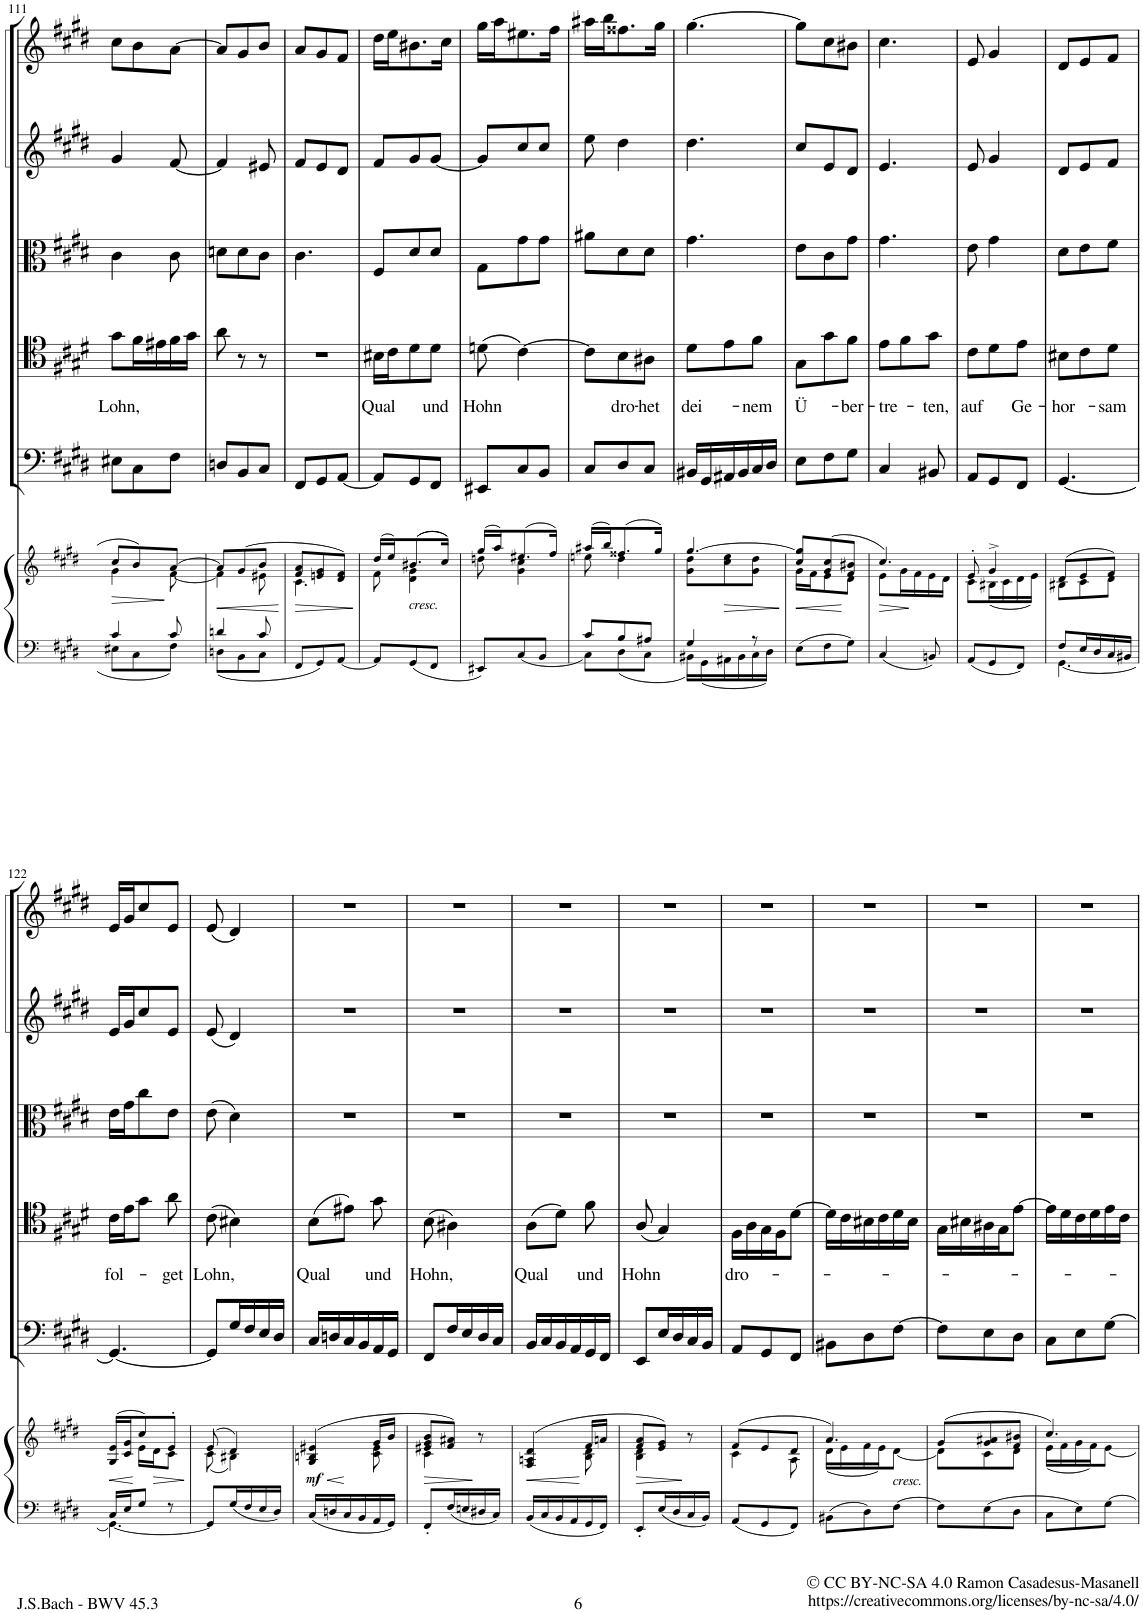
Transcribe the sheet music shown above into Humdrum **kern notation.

**kern	**kern	**dynam	**kern	**kern	**text	**kern	**kern	**kern
*part6	*part6	*part6	*part5	*part4	*part4	*part3	*part2	*part1
*staff7	*staff6	*staff6/7	*staff5	*staff4	*staff4	*staff3	*staff2	*staff1
*I"Piano reduction	*	*	*I"Continuo	*I"Tenore	*	*I"Viola	*I"Violino II	*I"Violino I
*I'Pno	*	*	*	*	*	*	*	*
!!LO:PB:g=z
*clefF4	*clefG2	*	*clefF4	*clefC4	*	*clefC3	*clefG2	*clefG2
*k[f#c#g#d#]	*k[f#c#g#d#]	*	*k[f#c#g#d#]	*k[f#c#g#d#]	*	*k[f#c#g#d#]	*k[f#c#g#d#]	*k[f#c#g#d#]
*M3/8	*M3/8	*	*M3/8	*M3/8	*	*M3/8	*M3/8	*M3/8
=111	=111	=111	=111	=111	=111	=111	=111	=111
*^	*	*	*	*	*	*	*	*
!	!	!	!LO:HP:b	!	!	!LO:LY:b	!	!	!
*	*	*^	*	*	*	*	*	*	*
4c#/	8E#X\L	8cc#/L	4g#\	>	8E#X\L	8g#\L	Lohn,	4c#\	4g#/	8cc#\L
.	8C#\	8b/	.	.	8C#\	16f#\L	.	.	.	8b\
.	.	.	.	.	.	16e#X\	.	.	.	.
8c#/	8F#\J	[8a/J	[8f#\	.	8F#\J	16f#\	.	8c#\	[8f#/	[8a\J
.	.	.	.	.	.	16g#\JJ	.	.	.	.
=112	=112	=112	=112	=112	=112	=112	=112	=112	=112	=112
!	!	!	!	!LO:HP:b	!	!	!	!	!	!
4dn/	8Dn\L	8a/L]	4f#\]	<	8Dn/L	8a\	.	8dn\L	4f#/]	8a/L]
.	8BB\	(8g#/	.	.	8BB/	8r	.	8d\	.	8g#/
8c#/	8C#\J	8b/J	8e#X\	.	8C#/J	8r	.	8c#\J	8e#X/	8b/J
*v	*v	*	*	*	*	*	*	*	*	*
*	*v	*v	*	*	*	*	*	*	*
.	.	]	.	.	.	.	.	.
=113	=113	=113	=113	=113	=113	=113	=113	=113
!	!	!LO:HP:b	!	!	!	!	!	!
*	*^	*	*	*	*	*	*	*
8FF#/L	8f#/ 8a/L	4.c#\	>	8FF#/L	4.r	.	4.c#\	8f#/L	8a/L
8GG#/	8en/ 8g#/	.	.	8GG#/	.	.	.	8e/	8g#/
[8AA/J	8d#/ 8f#/J)	.	.	[8AA/J	.	.	.	8d#/J	8f#/J
*	*v	*v	*	*	*	*	*	*	*
.	.	[	.	.	.	.	.	.
=114	=114	=114	=114	=114	=114	=114	=114	=114
*	*^	*	*	*	*	*	*	*
!	!	!	!	!	!	!LO:LY:b	!	!	!
8AA/L]	(16dd#/LL	8f#\	.	8AA/L]	16B#X\LL	Qual	8F#/L	8f#/L	16dd#\LL
.	16ee/J)	.	.	.	16c#\J	.	.	.	16ee\J
!	!LO:TX:b:i:t=cresc.	!	!	!	!	!	!	!	!
8GG#/	((8.b#X/	4d#\ 4g#\	.	8GG#/	8d#\	.	8d#/	8g#/	8.b#X\
!	!	!	!	!	!	!LO:LY:b	!	!	!
8FF#/J	.	.	.	8FF#/J	8d#\J	und	8d#/J	[8g#/J	.
.	16cc#/Jk))	.	.	.	.	.	.	.	16cc#\Jk
=115	=115	=115	=115	=115	=115	=115	=115	=115	=115
!	!	!	!	!	!	!LO:LY:b	!	!	!
8EE#X/L	(16gg#/LL	8ddn\	.	8EE#X/L	(8dn\	Hohn	8G#\L	8g#/L]	16gg#\LL
.	16aa/J)	.	.	.	.	.	.	.	16aa\J
8C#/	(8.ee#X/	4g#\ 4cc#\	.	8C#/	[4c#\)	.	8g#\	8cc#/	8.ee#X\
8BB/J	.	.	.	8BB/J	.	.	8g#\J	8cc#/J	.
.	16ff#/Jk)	.	.	.	.	.	.	.	16ff#\Jk
=116	=116	=116	=116	=116	=116	=116	=116	=116	=116
*^	*	*	*	*	*	*	*	*	*
8c#/L	8C#\L	(16aa#X/LL	8een\	.	8C#/L	8c#\L]	.	8a#X\L	8ee\	16aa#X\LL
.	.	16bb/J)	.	.	.	.	.	.	.	16bb\J
!	!	!	!	!	!	!	!LO:LY:b	!	!	!
8B/	8D#\	(8.ff##X/	4dd#\	.	8D#/	8B\	dro-	8d#\	4dd#\	8.ff##X\
!	!	!	!	!	!	!	!LO:LY:b	!	!	!
8A#X/J	8C#\J	.	.	.	8C#/J	8A#X\J	het	8d#\J	.	.
.	.	16gg#/Jk)	.	.	.	.	.	.	.	16gg#\Jk
=117	=117	=117	=117	=117	=117	=117	=117	=117	=117	=117
!	!	!	!	!	!	!	!LO:LY:b	!	!	!
4G#/	16BB#X\LL	[4.gg#/	8g#\ 8dd#\L	.	16BB#X/LL	8d#\L	dei	4.g#\	4.dd#\	[4.gg#\
.	16GG#\	.	.	.	16GG#/	.	.	.	.	.
!	!	!	!	!LO:HP:b	!	!	!	!	!	!
.	16AA#X\	.	8cc#\ 8ee\	>	16AA#X/	8e\	.	.	.	.
.	16BB#\	.	.	.	16BB#/	.	.	.	.	.
!	!	!	!	!	!	!	!LO:LY:b	!	!	!
8r	16C#\	.	8g#\ 8dd#\J	.	16C#/	8f#\J	nem	.	.	.
.	16D#\JJ	.	.	.	16D#/JJ	.	.	.	.	.
*v	*v	*	*	*	*	*	*	*	*	*
*	*v	*v	*	*	*	*	*	*	*
.	.	]	.	.	.	.	.	.
=118	=118	=118	=118	=118	=118	=118	=118	=118
!	!	!LO:HP:b	!	!	!LO:LY:b	!	!	!
*	*^	*	*	*	*	*	*	*
8E\L	8cc#/ 8gg#/]L	16g#\LL	<	8E\L	8G#\L	Ü	8e\L	8cc#/L	8gg#\L]
.	.	16f#\J	.	.	.	.	.	.	.
8F#\	(8g#/ 8cc#/	8e\	.	8F#\	8g#\	.	8c#\	8e/	8cc#\
!	!	!	!	!	!	!LO:LY:b	!	!	!
8G#\J	8f#/ 8b#X/J	8d#\J	]	8G#\J	8f#\J	ber-	8g#\J	8d#/J	8b#X\J
=119	=119	=119	=119	=119	=119	=119	=119	=119	=119
!	!	!	!LO:HP:b	!	!	!LO:LY:b	!	!	!
4C#/	4.cc#/)	8e\L	>	4C#/	8e\L	tre-	4.g#\	4.e/	4.cc#\
.	.	16g#\L	.	.	8f#\	.	.	.	.
.	.	16f#\	[	.	.	.	.	.	.
!	!	!	!	!	!	!LO:LY:b	!	!	!
8BBn/	.	16e\	.	8BB#X/	8g#\J	ten,	.	.	.
.	.	16d#\JJ	.	.	.	.	.	.	.
=120	=120	=120	=120	=120	=120	=120	=120	=120	=120
!	!	!	!	!	!	!LO:LY:b	!	!	!
8AA/L	8e'/	8c#\L	.	8AA/L	8c#\L	auf	8e\	8e/	8e/
8GG#/	4g#^/	(16B#X\L	.	8GG#/	8d#\	.	4g#\	4g#/	4g#/
.	.	16c#\	.	.	.	.	.	.	.
!	!	!	!	!	!	!LO:LY:b	!	!	!
8FF#/J	.	16d#\	.	8FF#/J	8e\J	Ge-	.	.	.
.	.	16e\JJ)	.	.	.	.	.	.	.
=121	=121	=121	=121	=121	=121	=121	=121	=121	=121
*^	*	*	*	*	*	*	*	*	*
!	!	!	!	!	!	!	!LO:LY:b	!	!	!
8F#/L	[4.GG#\	(8d#/L	8B#X\L	.	[4.GG#/	8B#X\L	hor	8d#\L	8d#/L	8d#/L
16E/L	.	8e/	8c#\	.	.	8c#\	.	8e\	8e/	8e/
16D#/	.	.	.	.	.	.	.	.	.	.
!	!	!	!	!	!	!	!LO:LY:b	!	!	!
16C#/	.	8f#/J)	8d#\J	.	.	8d#\J	sam	8f#\J	8f#/J	8f#/J
16BB#X/JJ	.	.	.	.	.	.	.	.	.	.
!!LO:LB:g=z
=122	=122	=122	=122	=122	=122	=122	=122	=122	=122	=122
!	!	!	!	!LO:HP:b	!	!	!LO:LY:b	!	!	!
16C#/LL	4.GG#\_	(16G#/ 16e/LL	8ryy	<	4.GG#/_	16c#\LL	fol	16e\LL	16e/LL	16e/LL
16E/J	.	16c#/ 16g#/J	.	.	.	16e\J	.	16g#\J	16g#/J	16g#/J
8G#/J	.	8cc#/)	16e\LL	]	.	8g#\J	.	8cc#\	8cc#/	8cc#/
!	!	!	!	!LO:HP:b	!	!	!	!	!	!
.	.	.	16d#\J	>	.	.	.	.	.	.
!	!	!	!	!	!	!	!LO:LY:b	!	!	!
8r	.	8e'/J	8c#\J	.	.	8a\	get	8e\J	8e/J	8e/J
*v	*v	*	*	*	*	*	*	*	*	*
*	*v	*v	*	*	*	*	*	*	*
.	.	[	.	.	.	.	.	.
=123	=123	=123	=123	=123	=123	=123	=123	=123
*	*^	*	*	*	*	*	*	*
!	!	!	!	!	!	!LO:LY:b	!	!	!
8GG#/L]	(8e/	(8c#\	.	8GG#/L]	(8c#\	Lohn,	(8e\	(8e/	(8e/
16G#/L	4d#/)	4B#X\)	.	16G#/L	4B#X\)	.	4d#\)	4d#/)	4d#/)
16F#/	.	.	.	16F#/	.	.	.	.	.
16E/	.	.	.	16E/	.	.	.	.	.
16D#/JJ	.	.	.	16D#/JJ	.	.	.	.	.
=124	=124	=124	=124	=124	=124	=124	=124	=124	=124
!	!	!	!LO:HP:b	!	!	!LO:LY:b	!	!	!
!	!	!	!LO:DY:n=1:b	!	!	!	!	!	!
16C#/LL	(4G#/ 4Bn/ 4e#X/	4ryy	< mf	16C#/LL	(8B\L	Qual	4.r	4.r	4.r
16Dn/	.	.	.	16Dn/	.	.	.	.	.
16C#/	.	.	.	16C#/	8e#X\J)	.	.	.	.
16BB/	.	.	.	16BB/	.	.	.	.	.
!	!	!	!	!	!	!LO:LY:b	!	!	!
16AA/	16g#/LL	8c#\ 8e#\	]	16AA/	8g#\	und	.	.	.
16GG#/JJ	16b/JJ	.	.	16GG#/JJ	.	.	.	.	.
=125	=125	=125	=125	=125	=125	=125	=125	=125	=125
!	!	!	!LO:HP:b	!	!	!LO:LY:b	!	!	!
8FF#'/L	8e#X/ 8g#/ 8b/L	4c#\	>	8FF#/L	(8B\	Hohn,	4.r	4.r	4.r
16F#/L	8f#/ 8a#X/J)	.	.	16F#/L	4A#X\)	.	.	.	.
16En/	.	.	.	16E/	.	.	.	.	.
16D#X/	8r	8ryy	[	16D#/	.	.	.	.	.
16C#/JJ	.	.	.	16C#/JJ	.	.	.	.	.
=126	=126	=126	=126	=126	=126	=126	=126	=126	=126
!	!	!	!LO:HP:b	!	!	!LO:LY:b	!	!	!
16BB/LL	(4F#/ 4An/ 4d#/	4ryy	<	16BB/LL	(8A\L	Qual	4.r	4.r	4.r
16C#/	.	.	.	16C#/	.	.	.	.	.
16BB/	.	.	.	16BB/	8d#\J)	.	.	.	.
16AA/	.	.	.	16AA/	.	.	.	.	.
!	!	!	!	!	!	!LO:LY:b	!	!	!
16GG#/	16f#/LL	8B\ 8d#\	]	16GG#/	8f#\	und	.	.	.
16FF#/JJ	16an/JJ	.	.	16FF#/JJ	.	.	.	.	.
=127	=127	=127	=127	=127	=127	=127	=127	=127	=127
!	!	!	!	!	!	!LO:LY:b	!	!	!
8EE'/L	8f#/ 8a/L	4B\ 4d#\	.	8EE/L	(8A/	Hohn	4.r	4.r	4.r
16E/L	8e/ 8g#/J)	.	.	16E/L	4G#/)	.	.	.	.
16D#/	.	.	.	16D#/	.	.	.	.	.
16C#/	8r	8ryy	[	16C#/	.	.	.	.	.
16BB/JJ	.	.	.	16BB/JJ	.	.	.	.	.
=128	=128	=128	=128	=128	=128	=128	=128	=128	=128
!	!	!	!	!	!	!LO:LY:b	!	!	!
8AA/L	(8f#/L	4c#\	.	8AA/L	16F#\LL	dro	4.r	4.r	4.r
.	.	.	.	.	16A\	.	.	.	.
8GG#/	8e/	.	.	8GG#/	16G#\	.	.	.	.
.	.	.	.	.	16F#\J	.	.	.	.
8FF#/J	8d#/J	8A\	.	8FF#/J	[8d#\J	.	.	.	.
=129	=129	=129	=129	=129	=129	=129	=129	=129	=129
8BB#X\L	4.a/)	(16d#\LL	.	8BB#X\L	16d#\LL]	.	4.r	4.r	4.r
.	.	16e\	.	.	16c#\	.	.	.	.
8D#\	.	16f#\	.	8D#\	16B#X\	.	.	.	.
.	.	16e\J)	.	.	16c#\	.	.	.	.
!	!	!LO:TX:b:i:t=cresc.	!	!	!	!	!	!	!
[8F#\J	.	[8d#\J	.	[8F#\J	16d#\	.	.	.	.
.	.	.	.	.	16B#\JJ	.	.	.	.
=130	=130	=130	=130	=130	=130	=130	=130	=130	=130
8F#\L]	(8g#/L	8d#\L]	.	8F#\L]	16G#\LL	.	4.r	4.r	4.r
.	.	.	.	.	16B#X\	.	.	.	.
8E\	8g#/ 8a#X/	8c#\	.	8E\	16A#X\	.	.	.	.
.	.	.	.	.	16G#\J	.	.	.	.
8D#\J	8f#/ 8b#X/J	8d#\J	.	8D#\J	[8e\J	.	.	.	.
=131	=131	=131	=131	=131	=131	=131	=131	=131	=131
8C#\L	4.cc#/)	(16e\LL	.	8C#\L	16e\LL]	.	4.r	4.r	4.r
.	.	16f#\	.	.	16d#\	.	.	.	.
8E\	.	16g#\	.	8E\	16c#\	.	.	.	.
.	.	16f#\J)	.	.	16d#\	.	.	.	.
[8G#\J	.	[8e\J	.	[8G#\J	16e\	.	.	.	.
.	.	.	.	.	16c#\JJ	.	.	.	.
*	*v	*v	*	*	*	*	*	*	*
=	=	=	=	=	=	=	=	=
*-	*-	*-	*-	*-	*-	*-	*-	*-
